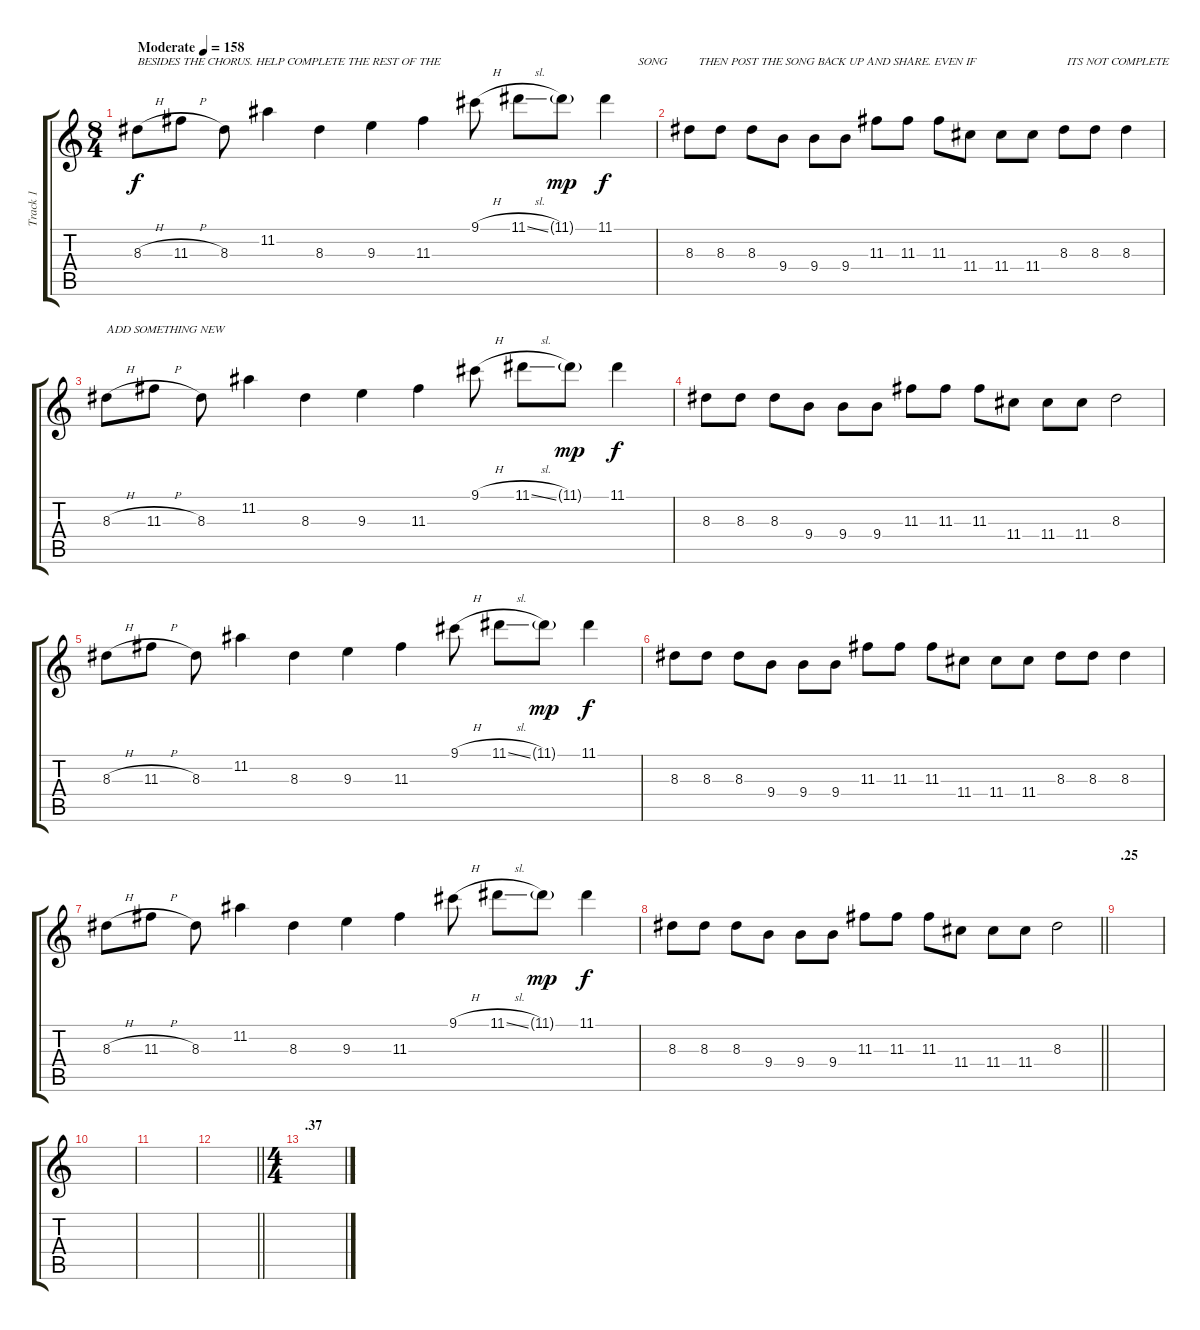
\track ("Track 1" "Track 1") {instrument electricguitarjazz}
\staff {score tabs}
\tuning (E4 B3 G3 D3 A2 D2) {hide}
\ts (8 4)
\tempo (158 "Moderate")
\clef g2
\ks c
8.3{h}.8{txt "BESIDES THE CHORUS. HELP COMPLETE THE REST OF THE " dy f instrument electricguitarjazz} 11.3{h}.8 8.3.8 11.2.4 8.3.4 9.3.4 11.3.4 9.1{h}.8 11.1{sl}.8 11.1{g}.8{dy mp} 11.1.4{txt "           SONG" dy f} |
8.3.8{txt "   THEN POST THE SONG BACK UP AND SHARE. EVEN IF"} 8.3.8 8.3.8 9.4.8 9.4.8 9.4.8 11.3.8 11.3.8 11.3.8 11.4.8 11.4.8 11.4.8 8.3.8{txt " ITS NOT COMPLETE"} 8.3.8 8.3.4 |
8.3{h}.8{txt "ADD SOMETHING NEW"} 11.3{h}.8 8.3.8 11.2.4 8.3.4 9.3.4 11.3.4 9.1{h}.8 11.1{sl}.8 11.1{g}.8{dy mp} 11.1.4{dy f} |
8.3.8 8.3.8 8.3.8 9.4.8 9.4.8 9.4.8 11.3.8 11.3.8 11.3.8 11.4.8 11.4.8 11.4.8 8.3.2 |
8.3{h}.8 11.3{h}.8 8.3.8 11.2.4 8.3.4 9.3.4 11.3.4 9.1{h}.8 11.1{sl}.8 11.1{g}.8{dy mp} 11.1.4{dy f} |
8.3.8 8.3.8 8.3.8 9.4.8 9.4.8 9.4.8 11.3.8 11.3.8 11.3.8 11.4.8 11.4.8 11.4.8 8.3.8 8.3.8 8.3.4 |
8.3{h}.8 11.3{h}.8 8.3.8 11.2.4 8.3.4 9.3.4 11.3.4 9.1{h}.8 11.1{sl}.8 11.1{g}.8{dy mp} 11.1.4{dy f} |
\barLineRight lightlight
8.3.8 8.3.8 8.3.8 9.4.8 9.4.8 9.4.8 11.3.8 11.3.8 11.3.8 11.4.8 11.4.8 11.4.8 8.3.2 |
\section ("" ".25")
|
|
|
\barLineRight lightlight
|
\ts (4 4)
\section ("" ".37")
